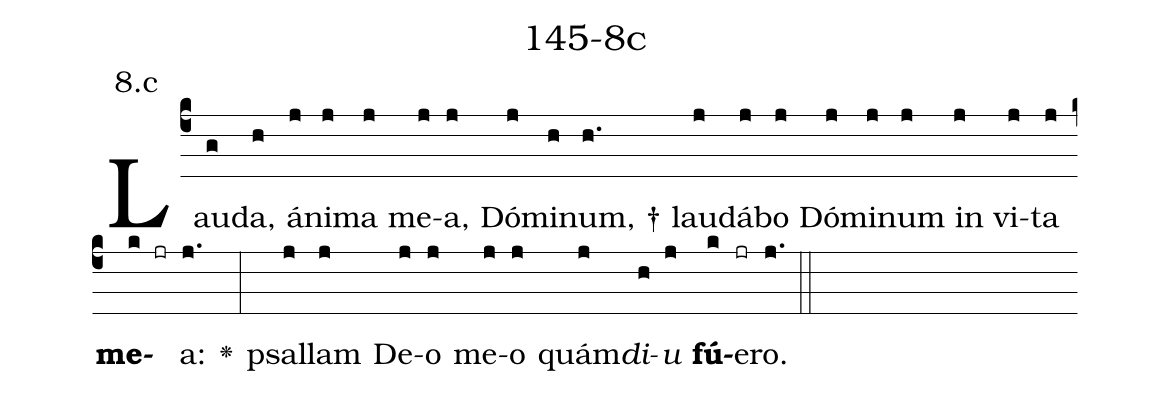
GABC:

name: 145-8c;
annotation: 8.c;
%%
(c4)Lau(g)da,(h) á(j)ni(j)ma(j) me(j)a,(j) Dó(j)mi(h)num, †(h.) lau(j)dá(j)bo(j) Dó(j)mi(j)num(j) in(j) vi(j)ta(j) <b>me</b>(k jr)a:(j.) <v>\greheightstar</v>(:) psal(j)lam(j) De(j)o(j) me(j)o(j) quám(j)<i>di</i>(h)<i>u</i>(j) <b>fú</b>(k)e(jr)ro.(j.) (::)


%E(j) u(j) o(h) u(j) a(k) e.(j.) (::)
